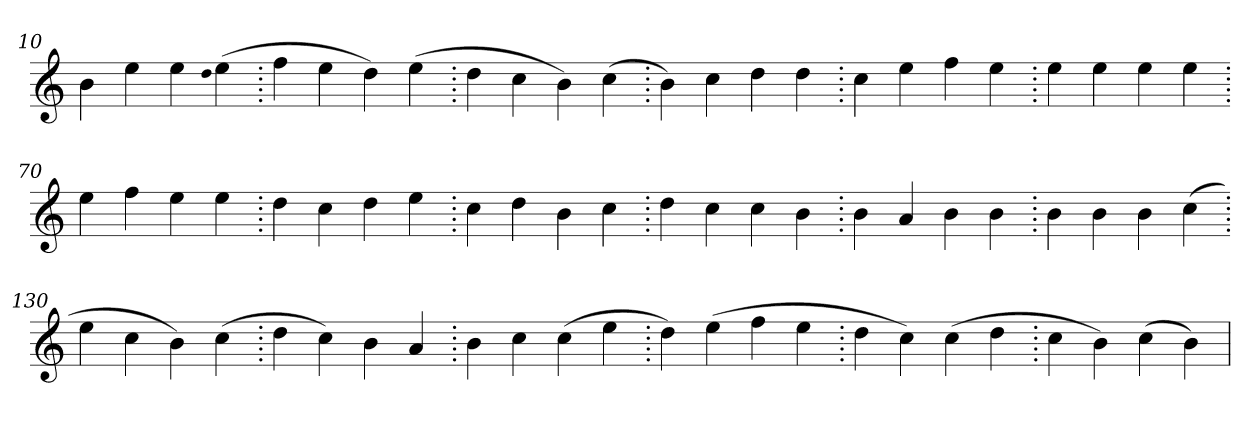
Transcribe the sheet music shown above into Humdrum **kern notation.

**kern
*part1
*staff1
*clefG2
=10.
4b
4ee
4ee
qqdd
(>4ee
=20.
4ff
4ee
4dd)
(>4ee
=30.
4dd
4cc
4b)
(>4cc
=40.
4b)
4cc
4dd
4dd
=50.
4cc
4ee
4ff
4ee
=60.
4ee
4ee
4ee
4ee
=70.
4ee
4ff
4ee
4ee
=80.
4dd
4cc
4dd
4ee
=90.
4cc
4dd
4b
4cc
=100.
4dd
4cc
4cc
4b
=110.
4b
4a
4b
4b
=120.
4b
4b
4b
(>4cc
=130.
4ee
4cc
4b)
(>4cc
=140.
4dd
4cc)
4b
4a
=150.
4b
4cc
(>4cc
4ee
=160.
4dd)
(>4ee
4ff
4ee
=170.
4dd
4cc)
(>4cc
4dd
=180.
4cc
4b)
(>4cc
4b)
=
*-
